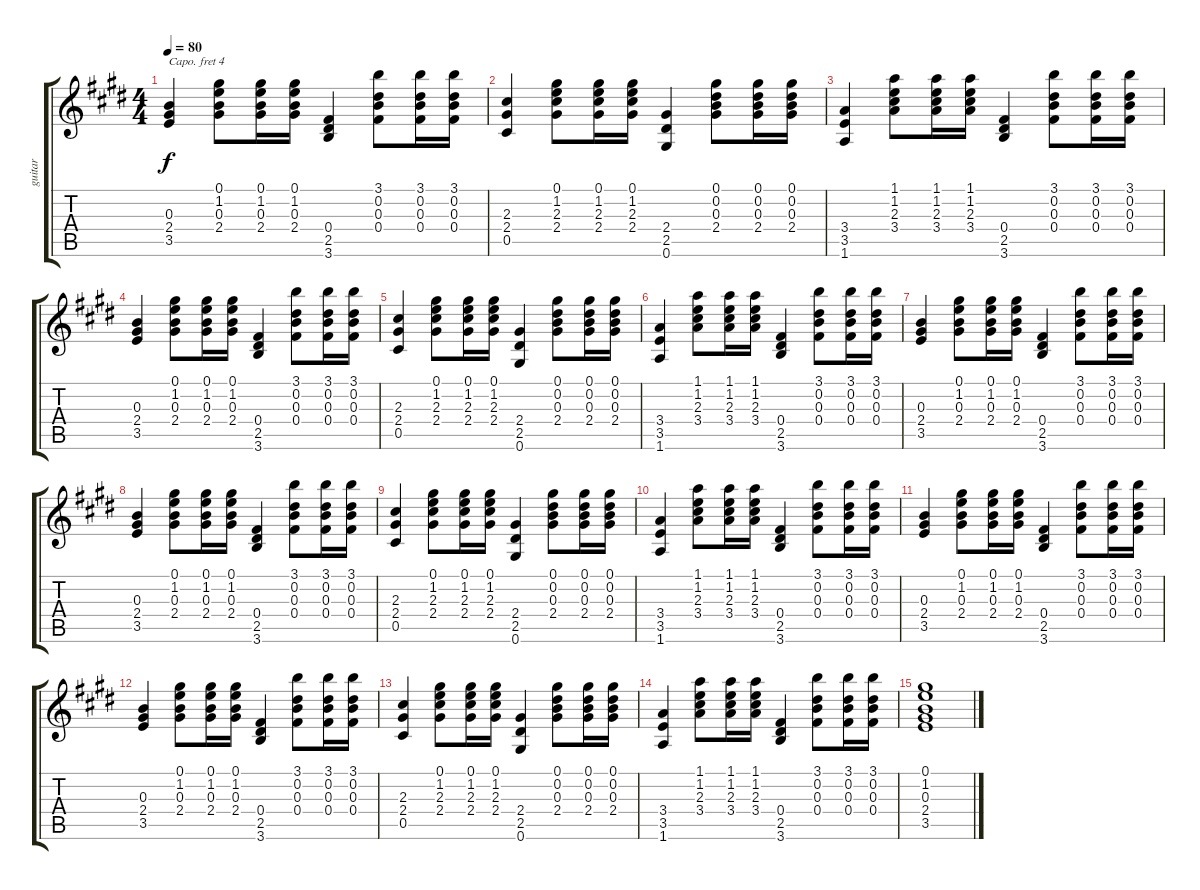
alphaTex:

\track ("guitar" "guitar") {instrument acousticguitarsteel}
\staff {score tabs}
\capo 4
\tuning (E4 B3 G3 D3 A2 E2) {hide}
\ts (4 4)
\tempo 80
\clef g2
\ks e
(0.3 2.4 3.5).4{dy f} (0.1 1.2 0.3 2.4).8 (0.1 1.2 0.3 2.4).16 (0.1 1.2 0.3 2.4).16 (0.4 2.5 3.6).4 (3.1 0.2 0.3 0.4).8 (3.1 0.2 0.3 0.4).16 (3.1 0.2 0.3 0.4).16 |
(2.3 2.4 0.5).4 (0.1 1.2 2.3 2.4).8 (0.1 1.2 2.3 2.4).16 (0.1 1.2 2.3 2.4).16 (2.4 2.5 0.6).4 (0.1 0.2 0.3 2.4).8 (0.1 0.2 0.3 2.4).16 (0.1 0.2 0.3 2.4).16 |
(3.4 3.5 1.6).4 (1.1 1.2 2.3 3.4).8 (1.1 1.2 2.3 3.4).16 (1.1 1.2 2.3 3.4).16 (0.4 2.5 3.6).4 (3.1 0.2 0.3 0.4).8 (3.1 0.2 0.3 0.4).16 (3.1 0.2 0.3 0.4).16 |
(0.3 2.4 3.5).4 (0.1 1.2 0.3 2.4).8 (0.1 1.2 0.3 2.4).16 (0.1 1.2 0.3 2.4).16 (0.4 2.5 3.6).4 (3.1 0.2 0.3 0.4).8 (3.1 0.2 0.3 0.4).16 (3.1 0.2 0.3 0.4).16 |
(2.3 2.4 0.5).4 (0.1 1.2 2.3 2.4).8 (0.1 1.2 2.3 2.4).16 (0.1 1.2 2.3 2.4).16 (2.4 2.5 0.6).4 (0.1 0.2 0.3 2.4).8 (0.1 0.2 0.3 2.4).16 (0.1 0.2 0.3 2.4).16 |
(3.4 3.5 1.6).4 (1.1 1.2 2.3 3.4).8 (1.1 1.2 2.3 3.4).16 (1.1 1.2 2.3 3.4).16 (0.4 2.5 3.6).4 (3.1 0.2 0.3 0.4).8 (3.1 0.2 0.3 0.4).16 (3.1 0.2 0.3 0.4).16 |
(0.3 2.4 3.5).4 (0.1 1.2 0.3 2.4).8 (0.1 1.2 0.3 2.4).16 (0.1 1.2 0.3 2.4).16 (0.4 2.5 3.6).4 (3.1 0.2 0.3 0.4).8 (3.1 0.2 0.3 0.4).16 (3.1 0.2 0.3 0.4).16 |
(0.3 2.4 3.5).4 (0.1 1.2 0.3 2.4).8 (0.1 1.2 0.3 2.4).16 (0.1 1.2 0.3 2.4).16 (0.4 2.5 3.6).4 (3.1 0.2 0.3 0.4).8 (3.1 0.2 0.3 0.4).16 (3.1 0.2 0.3 0.4).16 |
(2.3 2.4 0.5).4 (0.1 1.2 2.3 2.4).8 (0.1 1.2 2.3 2.4).16 (0.1 1.2 2.3 2.4).16 (2.4 2.5 0.6).4 (0.1 0.2 0.3 2.4).8 (0.1 0.2 0.3 2.4).16 (0.1 0.2 0.3 2.4).16 |
(3.4 3.5 1.6).4 (1.1 1.2 2.3 3.4).8 (1.1 1.2 2.3 3.4).16 (1.1 1.2 2.3 3.4).16 (0.4 2.5 3.6).4 (3.1 0.2 0.3 0.4).8 (3.1 0.2 0.3 0.4).16 (3.1 0.2 0.3 0.4).16 |
(0.3 2.4 3.5).4 (0.1 1.2 0.3 2.4).8 (0.1 1.2 0.3 2.4).16 (0.1 1.2 0.3 2.4).16 (0.4 2.5 3.6).4 (3.1 0.2 0.3 0.4).8 (3.1 0.2 0.3 0.4).16 (3.1 0.2 0.3 0.4).16 |
(0.3 2.4 3.5).4 (0.1 1.2 0.3 2.4).8 (0.1 1.2 0.3 2.4).16 (0.1 1.2 0.3 2.4).16 (0.4 2.5 3.6).4 (3.1 0.2 0.3 0.4).8 (3.1 0.2 0.3 0.4).16 (3.1 0.2 0.3 0.4).16 |
(2.3 2.4 0.5).4 (0.1 1.2 2.3 2.4).8 (0.1 1.2 2.3 2.4).16 (0.1 1.2 2.3 2.4).16 (2.4 2.5 0.6).4 (0.1 0.2 0.3 2.4).8 (0.1 0.2 0.3 2.4).16 (0.1 0.2 0.3 2.4).16 |
(3.4 3.5 1.6).4 (1.1 1.2 2.3 3.4).8 (1.1 1.2 2.3 3.4).16 (1.1 1.2 2.3 3.4).16 (0.4 2.5 3.6).4 (3.1 0.2 0.3 0.4).8 (3.1 0.2 0.3 0.4).16 (3.1 0.2 0.3 0.4).16 |
(0.1 1.2 0.3 2.4 3.5).1
